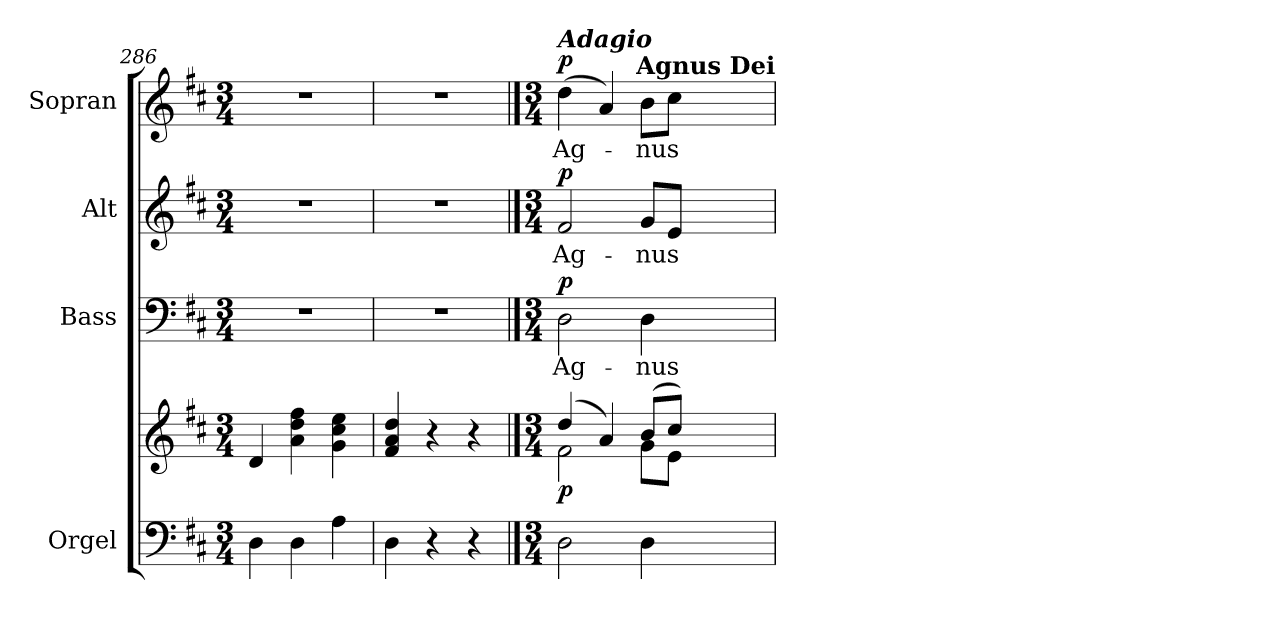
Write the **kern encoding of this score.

**kern	**kern	**dynam	**kern	**text	**dynam	**kern	**text	**dynam	**kern	**text	**dynam
*part4	*part4	*part4	*part3	*part3	*part3	*part2	*part2	*part2	*part1	*part1	*part1
*staff5	*staff4	*staff4/5	*staff3	*staff3	*staff3	*staff2	*staff2	*staff2	*staff1	*staff1	*staff1
*I"Orgel	*	*	*I"Bass	*	*	*I"Alt	*	*	*I"Sopran	*	*
*	*	*	*I'B.	*	*	*I'A.	*	*	*I'S.	*	*
*clefF4	*clefG2	*	*clefF4	*	*	*clefG2	*	*	*clefG2	*	*
*k[f#c#]	*k[f#c#]	*	*k[f#c#]	*	*	*k[f#c#]	*	*	*k[f#c#]	*	*
*D:	*D:	*	*D:	*	*	*D:	*	*	*D:	*	*
*M3/4	*M3/4	*	*M3/4	*	*	*M3/4	*	*	*M3/4	*	*
=286	=286	=286	=286	=286	=286	=286	=286	=286	=286	=286	=286
4D\	4d/	.	2.r	.	.	2.r	.	.	2.r	.	.
4D\	4a\ 4dd\ 4ff#\	.	.	.	.	.	.	.	.	.	.
4A\	4g\ 4cc#\ 4ee\	.	.	.	.	.	.	.	.	.	.
=287	=287	=287	=287	=287	=287	=287	=287	=287	=287	=287	=287
4D\	4f#/ 4a/ 4dd/	.	2.r	.	.	2.r	.	.	2.r	.	.
4r	4r	.	.	.	.	.	.	.	.	.	.
4r	4r	.	.	.	.	.	.	.	.	.	.
!!LO:PB:g=z
==288	==288	==288	==288	==288	==288	==288	==288	==288	==288	==288	==288
*M3/4	*M3/4	*	*M3/4	*	*	*M3/4	*	*	*M3/4	*	*
*	*^	*	*	*	*	*	*	*	*	*	*
!	!	!	!	!	!	!	!	!	!	!LO:TX:a:Bi:t=Adagio	!	!
!	!	!	!LO:DY:b	!	!LO:LY:b	!LO:DY:a	!	!LO:LY:b	!LO:DY:a	!	!LO:LY:b	!LO:DY:a
2D\	(4dd/	2f#\	p	2D\	Ag-	p	2f#/	Ag-	p	(>4dd\	Ag-	p
.	4a/)	.	.	.	.	.	.	.	.	4a/)	.	.
!	!	!	!	!	!LO:LY:b	!	!	!LO:LY:b	!	!	!LO:LY:b	!
4D\	(>8b/L	8g\L	.	4D\	-nus	.	8g/L	-nus	.	8b\L	-nus	.
.	8cc#/J)	8e\J	.	.	.	.	8e/J	.	.	8cc#\J	.	.
2.ryy	2.ryy	2.ryy	.	2.ryy	.	.	2.ryy	.	.	2.ryy	.	.
!	!	!	!	!	!	!	!	!	!	!LO:TX:a:B:t=Agnus Dei	!	!
*	*v	*v	*	*	*	*	*	*	*	*	*	*
=	=	=	=	=	=	=	=	=	=	=	=
*-	*-	*-	*-	*-	*-	*-	*-	*-	*-	*-	*-
